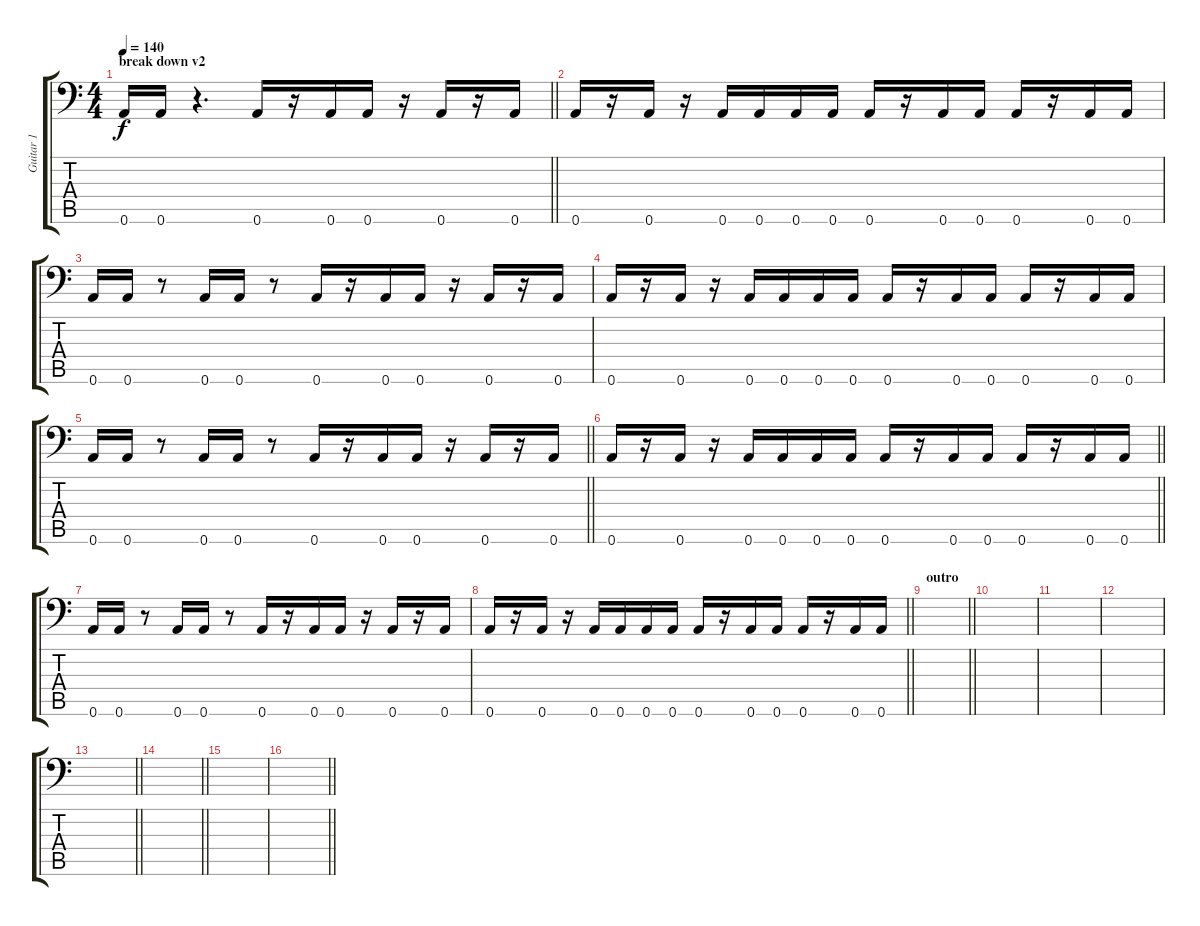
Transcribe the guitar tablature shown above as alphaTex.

\track ("Guitar 1" "Guitar 1") {instrument overdrivenguitar}
\staff {score tabs}
\tuning (B3 G3 D3 A2 E2 A1) {hide}
\ts (4 4)
\section ("" "break down v2")
\tempo 140
\clef f4
\barLineRight lightlight
\ks c
0.6.16{dy f} 0.6.16 r.4{d} 0.6.16 r.16 0.6.16 0.6.16 r.16 0.6.16 r.16 0.6.16 |
0.6.16 r.16 0.6.16 r.16 0.6.16 0.6.16 0.6.16 0.6.16 0.6.16 r.16 0.6.16 0.6.16 0.6.16 r.16 0.6.16 0.6.16 |
0.6.16 0.6.16 r.8 0.6.16 0.6.16 r.8 0.6.16 r.16 0.6.16 0.6.16 r.16 0.6.16 r.16 0.6.16 |
0.6.16 r.16 0.6.16 r.16 0.6.16 0.6.16 0.6.16 0.6.16 0.6.16 r.16 0.6.16 0.6.16 0.6.16 r.16 0.6.16 0.6.16 |
\barLineRight lightlight
0.6.16 0.6.16 r.8 0.6.16 0.6.16 r.8 0.6.16 r.16 0.6.16 0.6.16 r.16 0.6.16 r.16 0.6.16 |
\barLineRight lightlight
0.6.16 r.16 0.6.16 r.16 0.6.16 0.6.16 0.6.16 0.6.16 0.6.16 r.16 0.6.16 0.6.16 0.6.16 r.16 0.6.16 0.6.16 |
0.6.16 0.6.16 r.8 0.6.16 0.6.16 r.8 0.6.16 r.16 0.6.16 0.6.16 r.16 0.6.16 r.16 0.6.16 |
\barLineRight lightlight
0.6.16 r.16 0.6.16 r.16 0.6.16 0.6.16 0.6.16 0.6.16 0.6.16 r.16 0.6.16 0.6.16 0.6.16 r.16 0.6.16 0.6.16 |
\section ("" "outro")
\barLineRight lightlight
|
|
|
|
\barLineRight lightlight
|
\barLineRight lightlight
|
|
\barLineRight lightlight
